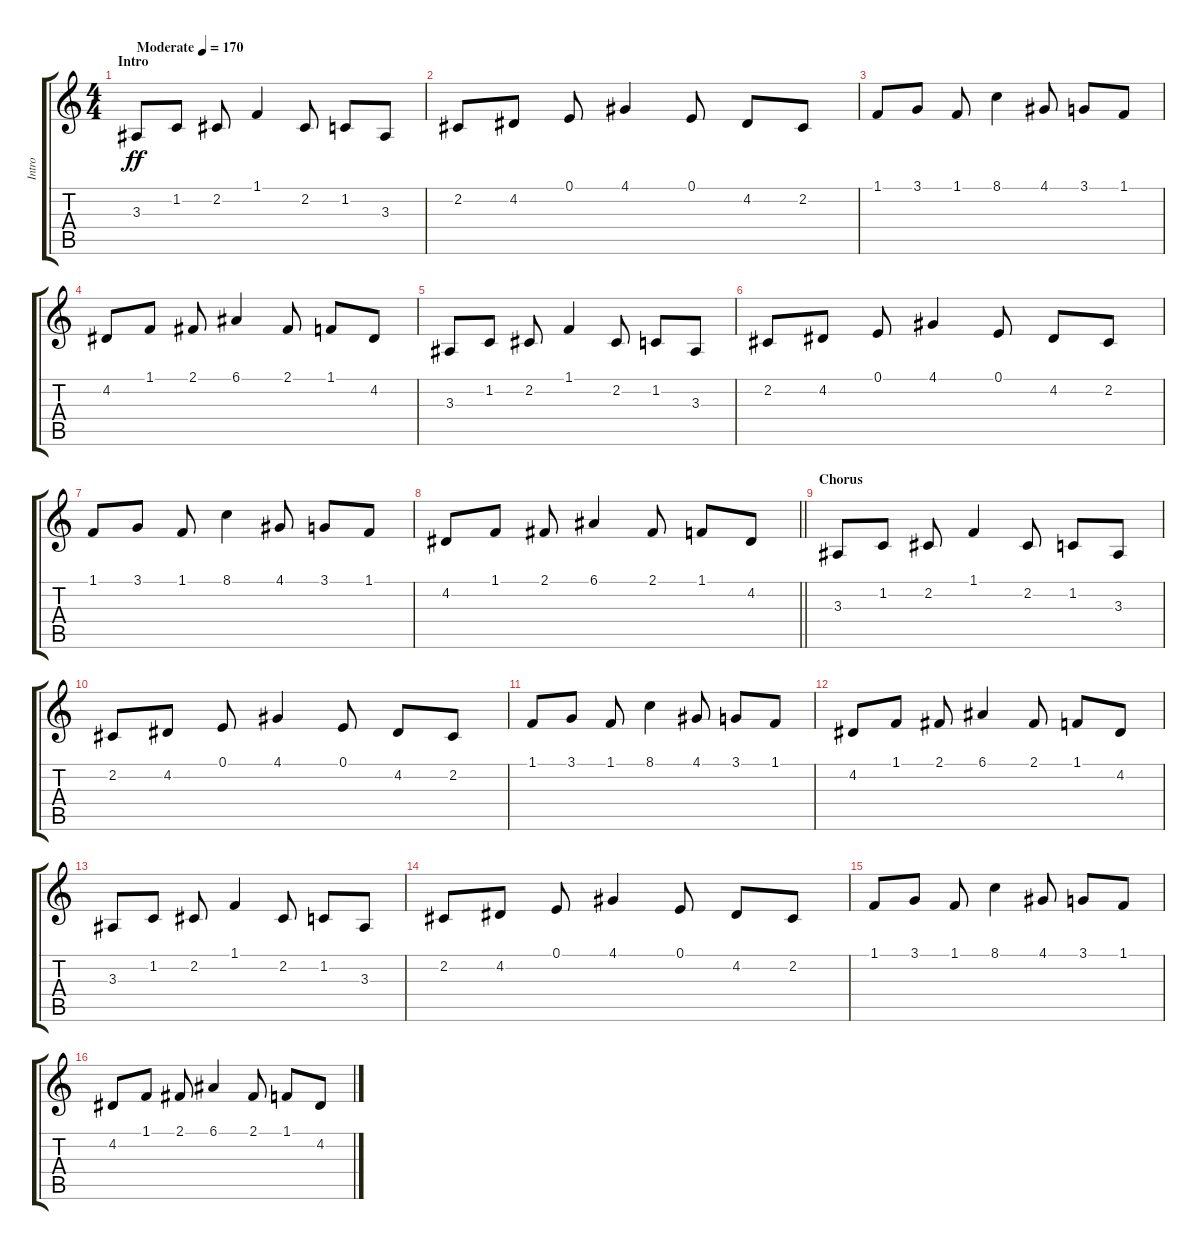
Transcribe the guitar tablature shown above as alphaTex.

\track ("Intro" "Intro") {instrument pad5bowed}
\staff {score tabs}
\tuning (E4 B3 G3 D3 A2 E2) {hide}
\ts (4 4)
\section ("" "Intro")
\tempo (170 "Moderate")
\clef g2
\ks c
3.3.8{dy ff instrument pad5bowed} 1.2.8 2.2.8 1.1.4 2.2.8 1.2.8 3.3.8 |
2.2.8 4.2.8 0.1.8 4.1.4 0.1.8 4.2.8 2.2.8 |
1.1.8 3.1.8 1.1.8 8.1.4 4.1.8 3.1.8 1.1.8 |
4.2.8 1.1.8 2.1.8 6.1.4 2.1.8 1.1.8 4.2.8 |
3.3.8 1.2.8 2.2.8 1.1.4 2.2.8 1.2.8 3.3.8 |
2.2.8 4.2.8 0.1.8 4.1.4 0.1.8 4.2.8 2.2.8 |
1.1.8 3.1.8 1.1.8 8.1.4 4.1.8 3.1.8 1.1.8 |
\barLineRight lightlight
4.2.8 1.1.8 2.1.8 6.1.4 2.1.8 1.1.8 4.2.8 |
\section ("" "Chorus")
3.3.8 1.2.8 2.2.8 1.1.4 2.2.8 1.2.8 3.3.8 |
2.2.8 4.2.8 0.1.8 4.1.4 0.1.8 4.2.8 2.2.8 |
1.1.8 3.1.8 1.1.8 8.1.4 4.1.8 3.1.8 1.1.8 |
4.2.8 1.1.8 2.1.8 6.1.4 2.1.8 1.1.8 4.2.8 |
3.3.8 1.2.8 2.2.8 1.1.4 2.2.8 1.2.8 3.3.8 |
2.2.8 4.2.8 0.1.8 4.1.4 0.1.8 4.2.8 2.2.8 |
1.1.8 3.1.8 1.1.8 8.1.4 4.1.8 3.1.8 1.1.8 |
4.2.8 1.1.8 2.1.8 6.1.4 2.1.8 1.1.8 4.2.8
